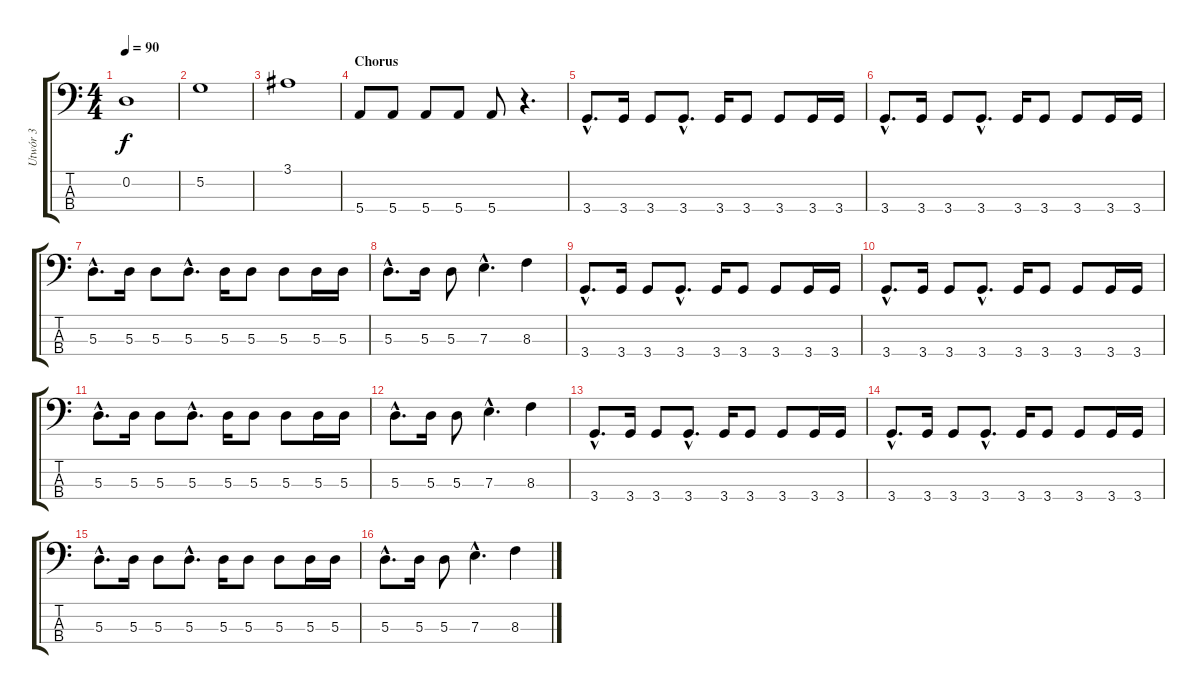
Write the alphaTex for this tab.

\track ("Utwór 3" "Utwór 3") {instrument electricbassfinger}
\staff {score tabs}
\tuning (G2 D2 A1 E1) {hide}
\ts (4 4)
\tempo 90
\clef f4
\ks c
0.2.1{dy f} |
5.2.1{instrument electricbassfinger} |
3.1.1 |
\section ("" "Chorus")
5.4.8{instrument electricbassfinger} 5.4.8 5.4.8 5.4.8 5.4.8 r.4{d} |
3.4{hac}.8{d instrument electricbassfinger} 3.4.16 3.4.8 3.4{hac}.8{d} 3.4.16 3.4.8 3.4.8 3.4.16 3.4.16 |
3.4{hac}.8{d instrument electricbassfinger} 3.4.16 3.4.8 3.4{hac}.8{d} 3.4.16 3.4.8 3.4.8 3.4.16 3.4.16 |
5.3{hac}.8{d instrument electricbassfinger} 5.3.16 5.3.8 5.3{hac}.8{d} 5.3.16 5.3.8 5.3.8 5.3.16 5.3.16 |
5.3{hac}.8{d instrument electricbassfinger} 5.3.16 5.3.8 7.3{hac}.4{d} 8.3.4 |
3.4{hac}.8{d instrument electricbassfinger} 3.4.16 3.4.8 3.4{hac}.8{d} 3.4.16 3.4.8 3.4.8 3.4.16 3.4.16 |
3.4{hac}.8{d instrument electricbassfinger} 3.4.16 3.4.8 3.4{hac}.8{d} 3.4.16 3.4.8 3.4.8 3.4.16 3.4.16 |
5.3{hac}.8{d instrument electricbassfinger} 5.3.16 5.3.8 5.3{hac}.8{d} 5.3.16 5.3.8 5.3.8 5.3.16 5.3.16 |
5.3{hac}.8{d instrument electricbassfinger} 5.3.16 5.3.8 7.3{hac}.4{d} 8.3.4 |
3.4{hac}.8{d instrument electricbassfinger} 3.4.16 3.4.8 3.4{hac}.8{d} 3.4.16 3.4.8 3.4.8 3.4.16 3.4.16 |
3.4{hac}.8{d instrument electricbassfinger} 3.4.16 3.4.8 3.4{hac}.8{d} 3.4.16 3.4.8 3.4.8 3.4.16 3.4.16 |
5.3{hac}.8{d instrument electricbassfinger} 5.3.16 5.3.8 5.3{hac}.8{d} 5.3.16 5.3.8 5.3.8 5.3.16 5.3.16 |
5.3{hac}.8{d instrument electricbassfinger} 5.3.16 5.3.8 7.3{hac}.4{d} 8.3.4
